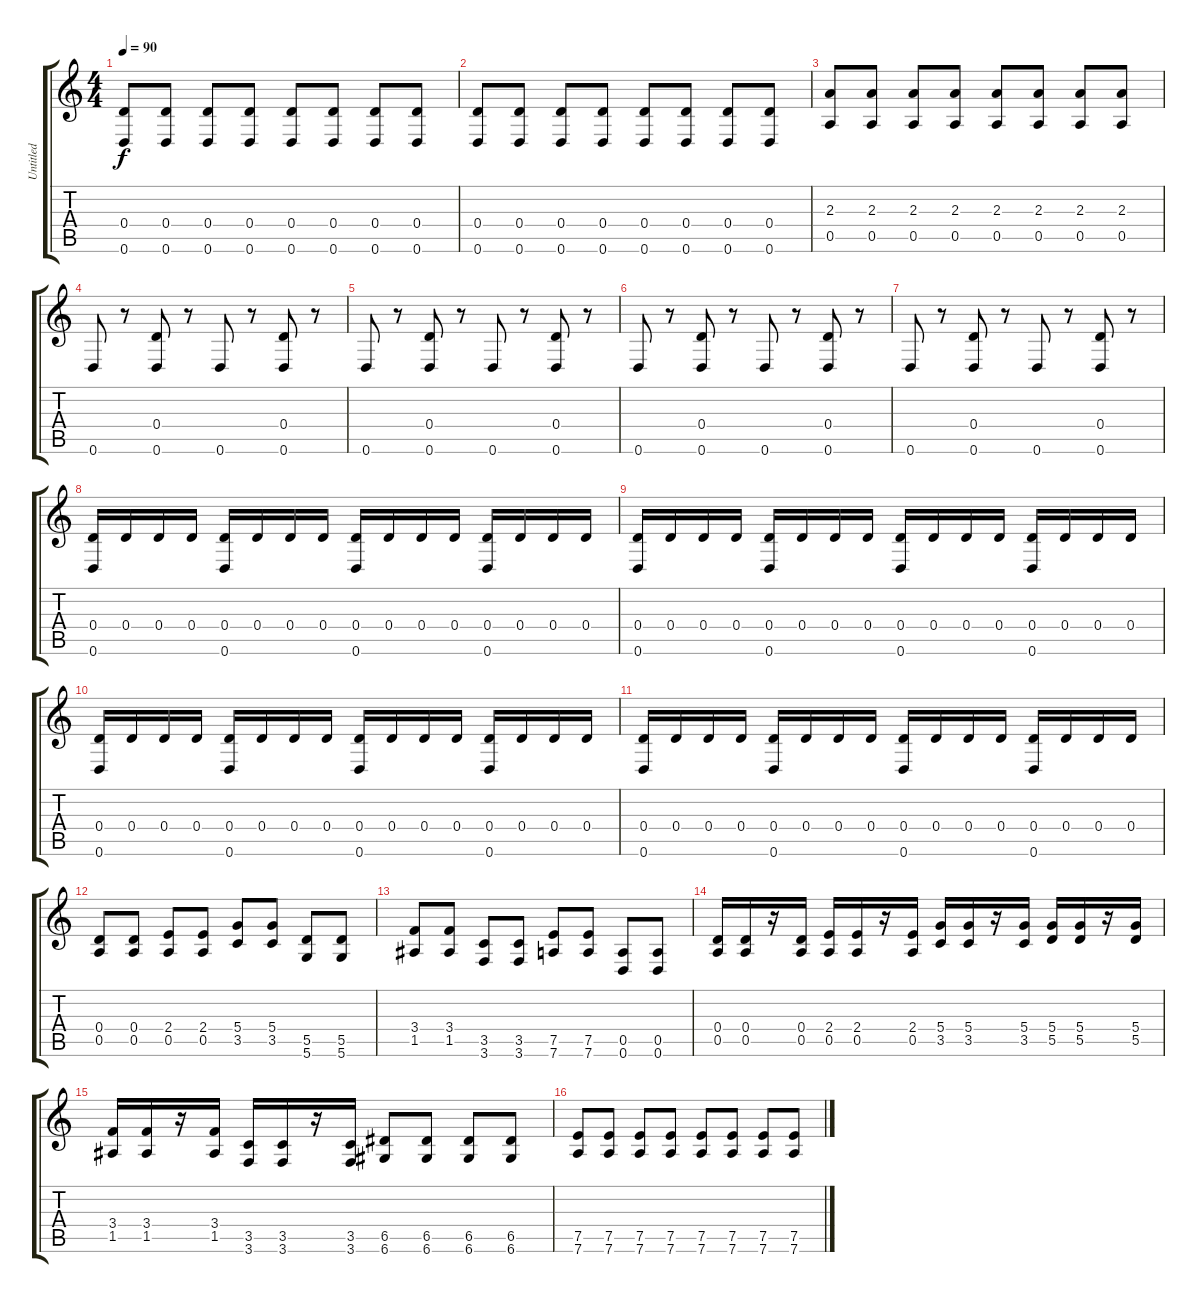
\track ("Untitled" "Untitled") {instrument distortionguitar}
\staff {score tabs}
\tuning (E4 B3 G3 D3 A2 D2) {hide}
\ts (4 4)
\tempo 90
\clef g2
\ks c
(0.4 0.6).8{dy f} (0.4 0.6).8 (0.4 0.6).8 (0.4 0.6).8 (0.4 0.6).8 (0.4 0.6).8 (0.4 0.6).8 (0.4 0.6).8 |
(0.4 0.6).8 (0.4 0.6).8 (0.4 0.6).8 (0.4 0.6).8 (0.4 0.6).8 (0.4 0.6).8 (0.4 0.6).8 (0.4 0.6).8 |
(2.3 0.5).8 (2.3 0.5).8 (2.3 0.5).8 (2.3 0.5).8 (2.3 0.5).8 (2.3 0.5).8 (2.3 0.5).8 (2.3 0.5).8 |
0.6.8 r.8 (0.4 0.6).8 r.8 0.6.8 r.8 (0.4 0.6).8 r.8 |
0.6.8 r.8 (0.4 0.6).8 r.8 0.6.8 r.8 (0.4 0.6).8 r.8 |
0.6.8 r.8 (0.4 0.6).8 r.8 0.6.8 r.8 (0.4 0.6).8 r.8 |
0.6.8 r.8 (0.4 0.6).8 r.8 0.6.8 r.8 (0.4 0.6).8 r.8 |
(0.4 0.6).16 0.4.16 0.4.16 0.4.16 (0.4 0.6).16 0.4.16 0.4.16 0.4.16 (0.4 0.6).16 0.4.16 0.4.16 0.4.16 (0.4 0.6).16 0.4.16 0.4.16 0.4.16 |
(0.4 0.6).16 0.4.16 0.4.16 0.4.16 (0.4 0.6).16 0.4.16 0.4.16 0.4.16 (0.4 0.6).16 0.4.16 0.4.16 0.4.16 (0.4 0.6).16 0.4.16 0.4.16 0.4.16 |
(0.4 0.6).16 0.4.16 0.4.16 0.4.16 (0.4 0.6).16 0.4.16 0.4.16 0.4.16 (0.4 0.6).16 0.4.16 0.4.16 0.4.16 (0.4 0.6).16 0.4.16 0.4.16 0.4.16 |
(0.4 0.6).16 0.4.16 0.4.16 0.4.16 (0.4 0.6).16 0.4.16 0.4.16 0.4.16 (0.4 0.6).16 0.4.16 0.4.16 0.4.16 (0.4 0.6).16 0.4.16 0.4.16 0.4.16 |
(0.4 0.5).8 (0.4 0.5).8 (2.4 0.5).8 (2.4 0.5).8 (5.4 3.5).8 (5.4 3.5).8 (5.5 5.6).8 (5.5 5.6).8 |
(3.4 1.5).8 (3.4 1.5).8 (3.5 3.6).8 (3.5 3.6).8 (7.5 7.6).8 (7.5 7.6).8 (0.5 0.6).8 (0.5 0.6).8 |
(0.4 0.5).16 (0.4 0.5).16 r.16 (0.4 0.5).16 (2.4 0.5).16 (2.4 0.5).16 r.16 (2.4 0.5).16 (5.4 3.5).16 (5.4 3.5).16 r.16 (5.4 3.5).16 (5.4 5.5).16 (5.4 5.5).16 r.16 (5.4 5.5).16 |
(3.4 1.5).16 (3.4 1.5).16 r.16 (3.4 1.5).16 (3.5 3.6).16 (3.5 3.6).16 r.16 (3.5 3.6).16 (6.5 6.6).8 (6.5 6.6).8 (6.5 6.6).8 (6.5 6.6).8 |
(7.5 7.6).8 (7.5 7.6).8 (7.5 7.6).8 (7.5 7.6).8 (7.5 7.6).8 (7.5 7.6).8 (7.5 7.6).8 (7.5 7.6).8
